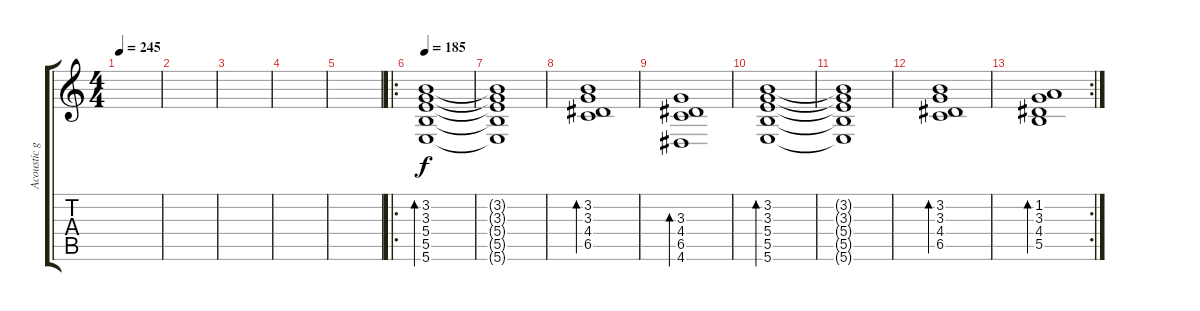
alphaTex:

\track ("Acoustic guitar" "Acoustic g") {instrument electricguitarjazz}
\staff {score tabs}
\tuning (Db4 Ab3 E3 B2 Gb2 B1) {hide}
\ts (4 4)
\tempo 245
\clef g2
\ks c
|
|
|
|
|
\ro
\tempo 185
(3.2 3.3 5.4 5.5 5.6).1{bd 480} |
(3.2{t} 3.3{t} 5.4{t} 5.5{t} 5.6{t}).1 |
(3.2 3.3 4.4 6.5).1{bd 480} |
(3.3 4.4 6.5 4.6).1{bd 480} |
(3.2 3.3 5.4 5.5 5.6).1{bd 480} |
(3.2{t} 3.3{t} 5.4{t} 5.5{t} 5.6{t}).1 |
(3.2 3.3 4.4 6.5).1{bd 480} |
\rc 2
(1.2 3.3 4.4 5.5).1{bd 480}
